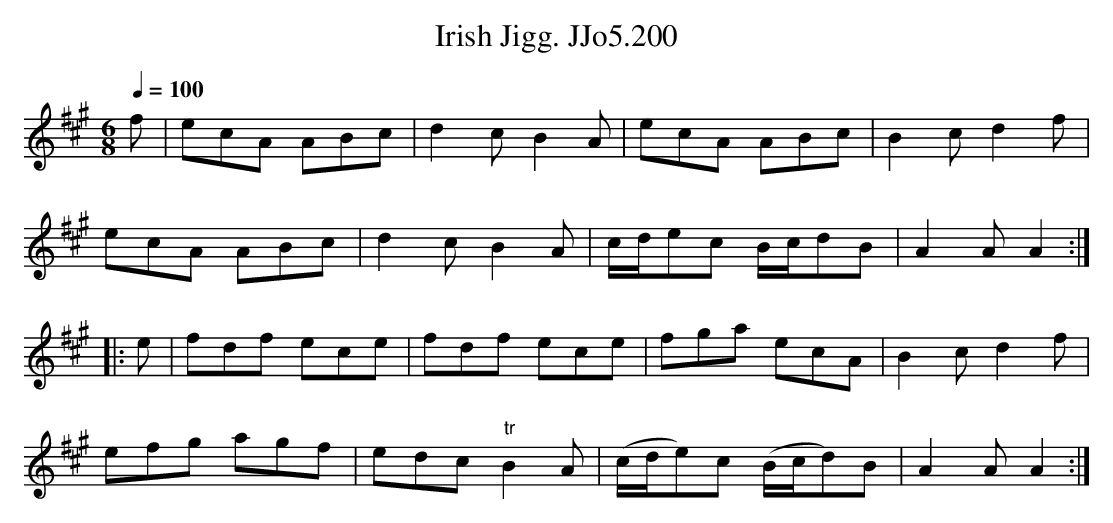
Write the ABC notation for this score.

X:1
T:Irish Jigg. JJo5.200
M:6/8
L:1/8
Q:1/4=100
K:A
f|ecA ABc|d2cB2A|ecA ABc|B2cd2f|
ecA ABc|d2cB2A|c/d/ec B/c/dB|A2AA2:|
|:e|fdf ece|fdf ece|fga ecA|B2cd2f|
efg agf|edc "tr"B2A|(c/d/e)c (B/c/d)B|A2AA2:|
